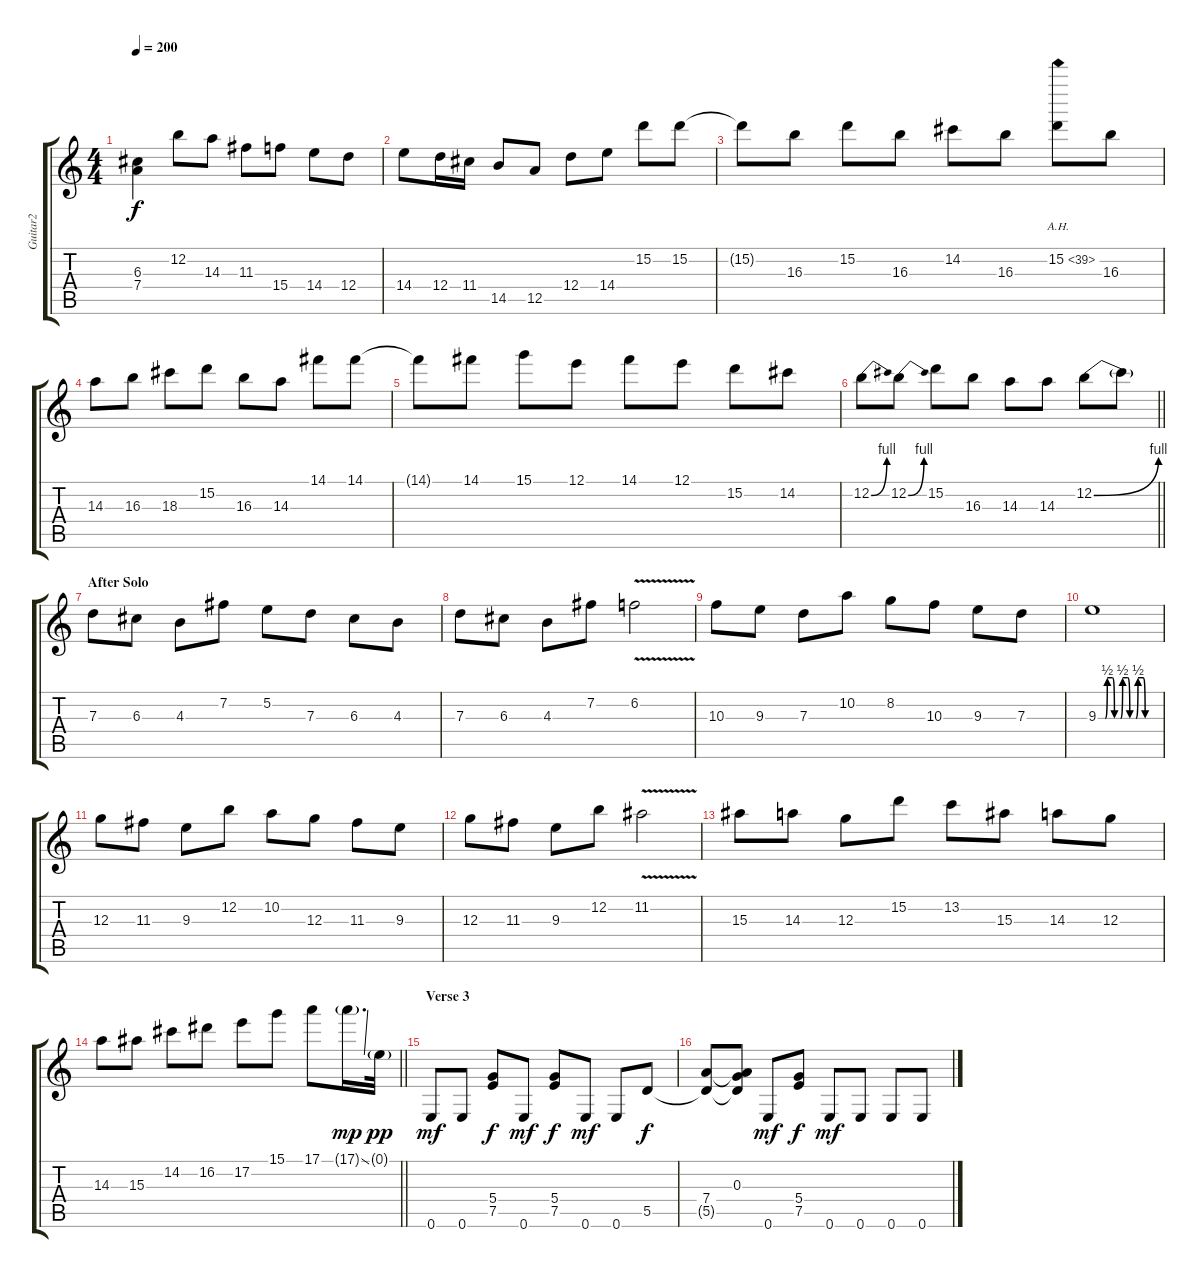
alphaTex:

\track ("Guitar2" "Guitar2") {instrument distortionguitar}
\staff {score tabs}
\tuning (E4 B3 G3 D3 A2 E2) {hide}
\ts (4 4)
\tempo 200
\clef g2
\ks c
(6.3{t} 7.4{t}).4{dy f} 12.2.8 14.3.8 11.3.8 15.4.8 14.4.8 12.4.8 |
14.4.8 12.4.16 11.4.16 14.5.8 12.5.8 12.4.8 14.4.8 15.2.8 15.2.8 |
15.2{t}.8 16.3.8 15.2.8 16.3.8 14.2.8 16.3.8 15.2{ah 24}.8 16.3.8 |
14.3.8 16.3.8 18.3.8 15.2.8 16.3.8 14.3.8 14.1.8 14.1.8 |
14.1{t}.8 14.1.8 15.1.8 12.1.8 14.1.8 12.1.8 15.2.8 14.2.8 |
\barLineRight lightlight
12.2{be (bend 0 0 60 4)}.8 12.2{be (bend 0 0 60 4)}.8 15.2.8 16.3.8 14.3.8 14.3.8 12.2{be (bend 0 0 60 4)}.8 12.2{t}.8 |
\section ("" "After Solo")
7.3.8 6.3.8 4.3.8 7.2.8 5.2.8 7.3.8 6.3.8 4.3.8 |
7.3.8 6.3.8 4.3.8 7.2.8 6.2{v}.2 |
10.3.8 9.3.8 7.3.8 10.2.8 8.2.8 10.3.8 9.3.8 7.3.8 |
9.3{be (custom 0 0 7 0 9 2 14 2 16 0 22 0 24 2 29 2 31 0 37 0 39 2 44 2 46 0 60 0)}.1 |
12.3.8 11.3.8 9.3.8 12.2.8 10.2.8 12.3.8 11.3.8 9.3.8 |
12.3.8 11.3.8 9.3.8 12.2.8 11.2{v}.2 |
15.3.8 14.3.8 12.3.8 15.2.8 13.2.8 15.3.8 14.3.8 12.3.8 |
\barLineRight lightlight
14.3.8 15.3.8 14.2.8 16.2.8 17.2.8 15.1.8 17.1.8 17.1{ss g}.16{d dy mp} 0.1{g}.32{dy pp} |
\section ("" "Verse 3")
0.6.8{dy mf} 0.6.8 (5.4 7.5).8{dy f} 0.6.8{dy mf} (5.4 7.5).8{dy f} 0.6.8{dy mf} 0.6.8 5.5.8{dy f} |
(7.4 5.5{t}).8 (0.3 7.4{t} 5.5{t}).8 0.6.8{dy mf} (5.4 7.5).8{dy f} 0.6.8{dy mf} 0.6.8 0.6.8 0.6.8
